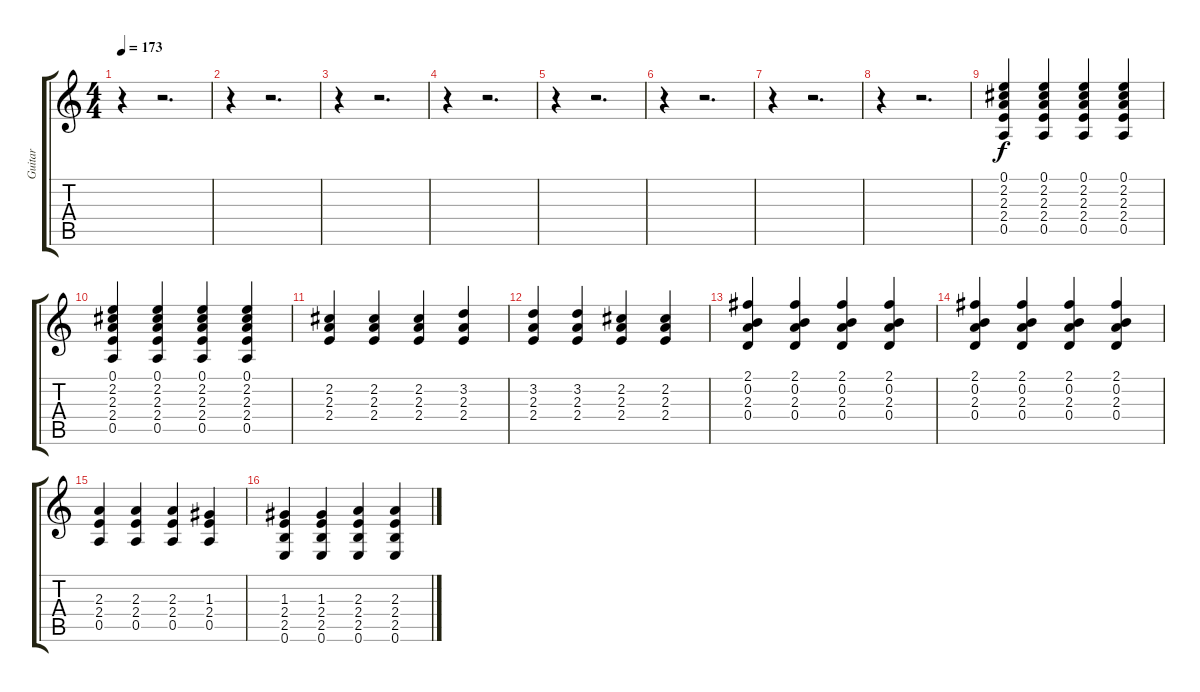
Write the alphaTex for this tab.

\track ("Guitar" "Guitar") {instrument acousticguitarsteel}
\staff {score tabs}
\tuning (E4 B3 G3 D3 A2 E2) {hide}
\ts (4 4)
\tempo 173
\clef g2
\ks c
r.4{dy f} r.2{d} |
r.4 r.2{d} |
r.4 r.2{d} |
r.4 r.2{d} |
r.4 r.2{d} |
r.4 r.2{d} |
r.4 r.2{d} |
r.4 r.2{d} |
(0.1 2.2 2.3 2.4 0.5).4 (0.1 2.2 2.3 2.4 0.5).4 (0.1 2.2 2.3 2.4 0.5).4 (0.1 2.2 2.3 2.4 0.5).4 |
(0.1 2.2 2.3 2.4 0.5).4 (0.1 2.2 2.3 2.4 0.5).4 (0.1 2.2 2.3 2.4 0.5).4 (0.1 2.2 2.3 2.4 0.5).4 |
(2.2 2.3 2.4).4 (2.2 2.3 2.4).4 (2.2 2.3 2.4).4 (3.2 2.3 2.4).4 |
(3.2 2.3 2.4).4 (3.2 2.3 2.4).4 (2.2 2.3 2.4).4 (2.2 2.3 2.4).4 |
(2.1 0.2 2.3 0.4).4 (2.1 0.2 2.3 0.4).4 (2.1 0.2 2.3 0.4).4 (2.1 0.2 2.3 0.4).4 |
(2.1 0.2 2.3 0.4).4 (2.1 0.2 2.3 0.4).4 (2.1 0.2 2.3 0.4).4 (2.1 0.2 2.3 0.4).4 |
(2.3 2.4 0.5).4 (2.3 2.4 0.5).4 (2.3 2.4 0.5).4 (1.3 2.4 0.5).4 |
(1.3 2.4 2.5 0.6).4 (1.3 2.4 2.5 0.6).4 (2.3 2.4 2.5 0.6).4 (2.3 2.4 2.5 0.6).4
